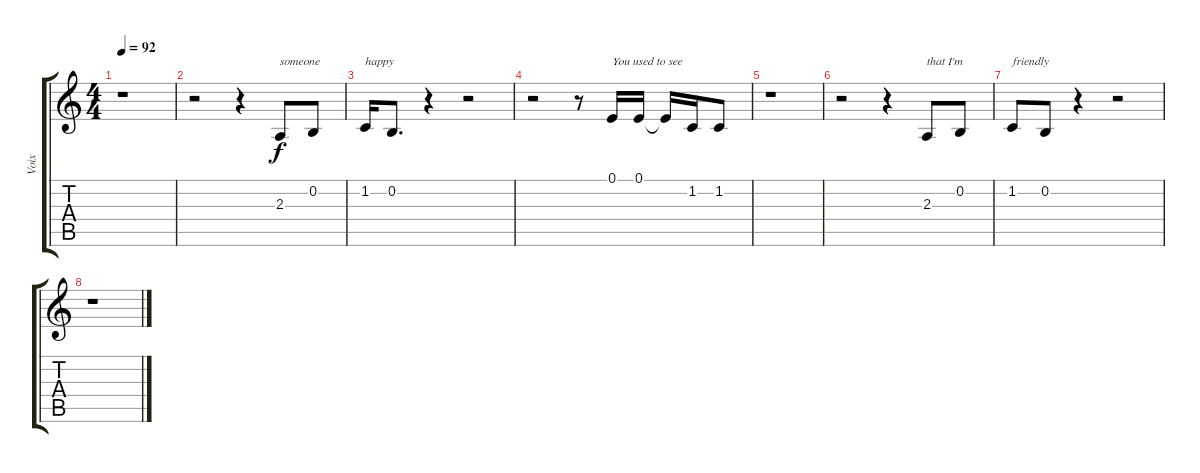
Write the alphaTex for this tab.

\track ("Voix" "Voix") {instrument lead1square}
\staff {score tabs}
\tuning (E4 B3 G3 D3 A2 E2) {hide}
\ts (4 4)
\tempo 92
\clef g2
\ks c
r.1{dy f} |
r.2 r.4 2.3.8{txt "someone"} 0.2.8 |
1.2.16{txt "happy"} 0.2.8{d} r.4 r.2 |
r.2 r.8 0.1.16{txt "You used to see"} 0.1.16 0.1{t}.16 1.2.16 1.2.8 |
r.1 |
r.2 r.4 2.3.8{txt "that I'm"} 0.2.8 |
1.2.8{txt "friendly"} 0.2.8 r.4 r.2 |
r.1
